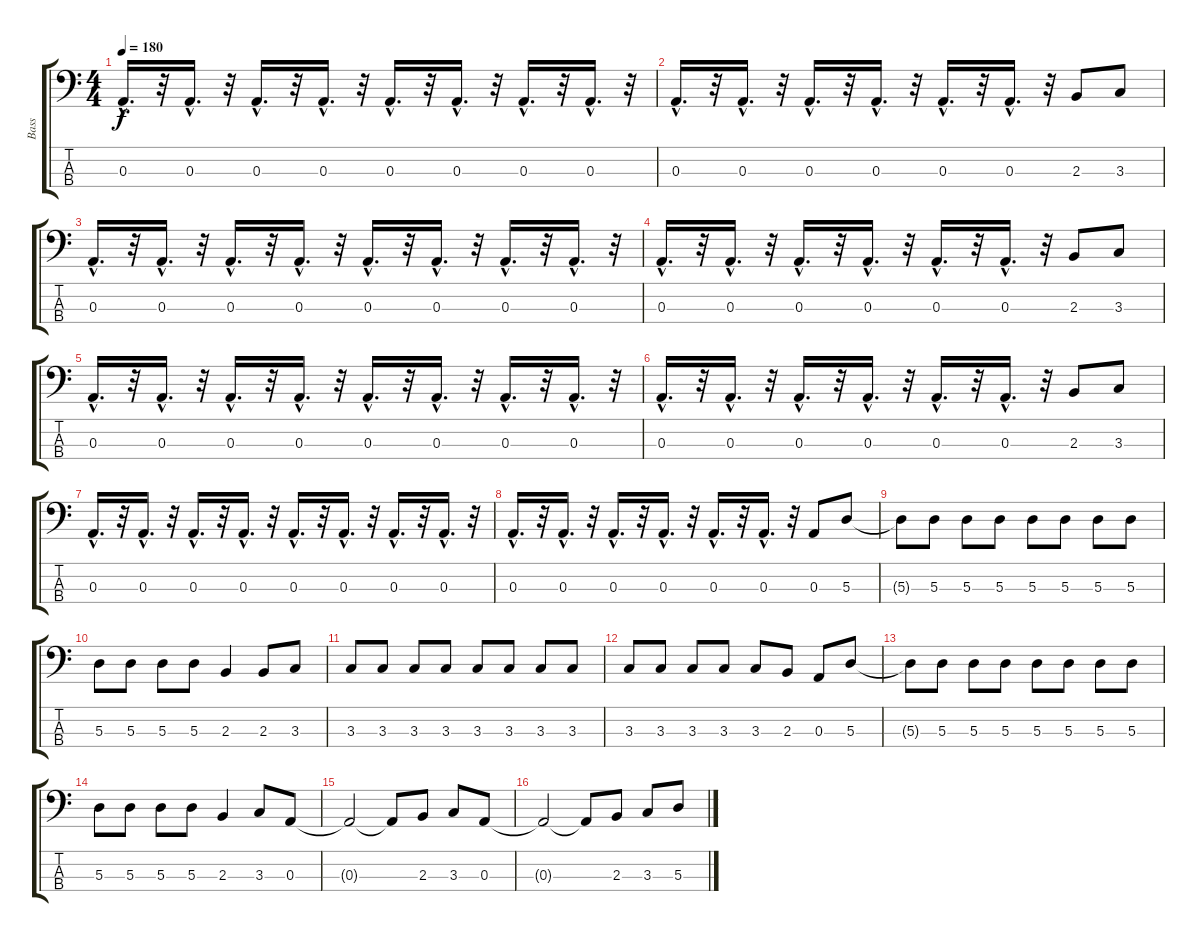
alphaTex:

\track ("Bass" "Bass") {instrument electricbassfinger}
\staff {score tabs}
\tuning (G2 D2 A1 E1) {hide}
\ts (4 4)
\tempo 180
\clef f4
\ks c
0.3{hac}.16{d dy f} r.32 0.3{hac}.16{d} r.32 0.3{hac}.16{d} r.32 0.3{hac}.16{d} r.32 0.3{hac}.16{d} r.32 0.3{hac}.16{d} r.32 0.3{hac}.16{d} r.32 0.3{hac}.16{d} r.32 |
0.3{hac}.16{d} r.32 0.3{hac}.16{d} r.32 0.3{hac}.16{d} r.32 0.3{hac}.16{d} r.32 0.3{hac}.16{d} r.32 0.3{hac}.16{d} r.32 2.3.8 3.3.8 |
0.3{hac}.16{d} r.32 0.3{hac}.16{d} r.32 0.3{hac}.16{d} r.32 0.3{hac}.16{d} r.32 0.3{hac}.16{d} r.32 0.3{hac}.16{d} r.32 0.3{hac}.16{d} r.32 0.3{hac}.16{d} r.32 |
0.3{hac}.16{d} r.32 0.3{hac}.16{d} r.32 0.3{hac}.16{d} r.32 0.3{hac}.16{d} r.32 0.3{hac}.16{d} r.32 0.3{hac}.16{d} r.32 2.3.8 3.3.8 |
0.3{hac}.16{d} r.32 0.3{hac}.16{d} r.32 0.3{hac}.16{d} r.32 0.3{hac}.16{d} r.32 0.3{hac}.16{d} r.32 0.3{hac}.16{d} r.32 0.3{hac}.16{d} r.32 0.3{hac}.16{d} r.32 |
0.3{hac}.16{d} r.32 0.3{hac}.16{d} r.32 0.3{hac}.16{d} r.32 0.3{hac}.16{d} r.32 0.3{hac}.16{d} r.32 0.3{hac}.16{d} r.32 2.3.8 3.3.8 |
0.3{hac}.16{d} r.32 0.3{hac}.16{d} r.32 0.3{hac}.16{d} r.32 0.3{hac}.16{d} r.32 0.3{hac}.16{d} r.32 0.3{hac}.16{d} r.32 0.3{hac}.16{d} r.32 0.3{hac}.16{d} r.32 |
0.3{hac}.16{d} r.32 0.3{hac}.16{d} r.32 0.3{hac}.16{d} r.32 0.3{hac}.16{d} r.32 0.3{hac}.16{d} r.32 0.3{hac}.16{d} r.32 0.3.8 5.3.8 |
5.3{t}.8 5.3.8 5.3.8 5.3.8 5.3.8 5.3.8 5.3.8 5.3.8 |
5.3.8 5.3.8 5.3.8 5.3.8 2.3.4 2.3.8 3.3.8 |
3.3.8 3.3.8 3.3.8 3.3.8 3.3.8 3.3.8 3.3.8 3.3.8 |
3.3.8 3.3.8 3.3.8 3.3.8 3.3.8 2.3.8 0.3.8 5.3.8 |
5.3{t}.8 5.3.8 5.3.8 5.3.8 5.3.8 5.3.8 5.3.8 5.3.8 |
5.3.8 5.3.8 5.3.8 5.3.8 2.3.4 3.3.8 0.3.8 |
0.3{t}.2 0.3{t}.8 2.3.8 3.3.8 0.3.8 |
0.3{t}.2 0.3{t}.8 2.3.8 3.3.8 5.3.8
